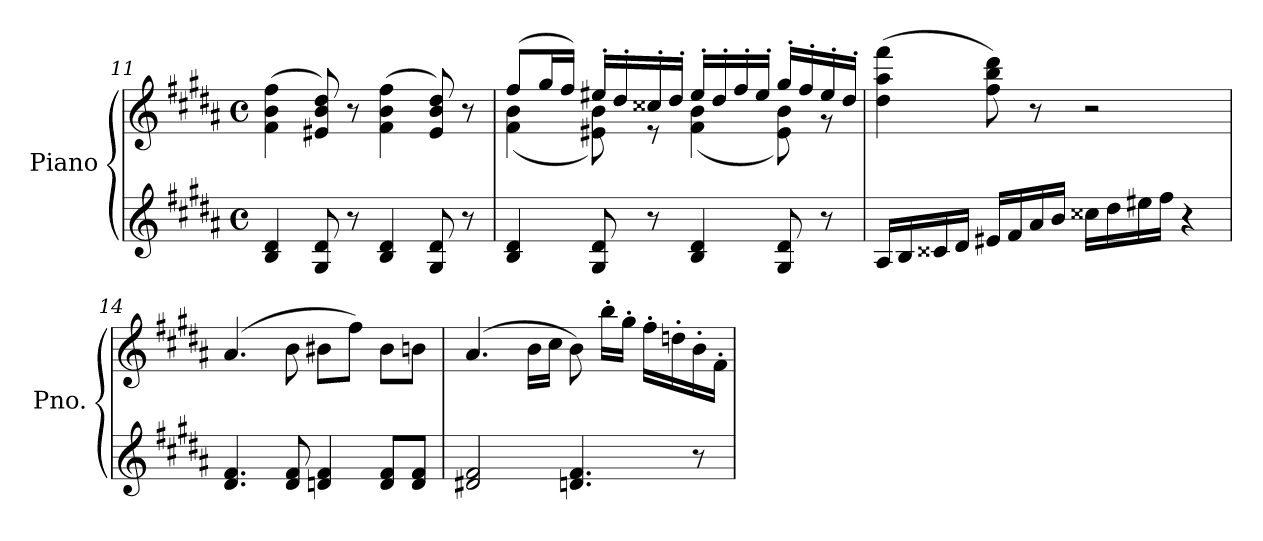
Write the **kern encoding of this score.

**kern	**kern
*part1	*part1
*staff2	*staff1
*I"Piano	*
*I'Pno.	*
*clefG2	*clefG2
*k[f#c#g#d#a#]	*k[f#c#g#d#a#]
*M4/4	*M4/4
*met(c)	*met(c)
=11	=11
4B/ 4d#/	(>4f#\ 4b\ 4ff#\
8G#/ 8d#/	8e#X/ 8b/ 8dd#/)
8r	8r
4B/ 4d#/	(>4f#\ 4b\ 4ff#\
8G#/ 8d#/	8e#/ 8b/ 8dd#/)
8r	8r
!!LO:LB:g=z
=12	=12
*	*^
4B/ 4d#/	(>8ff#/L	(<4f#\ 4b\
.	16gg#/L	.
.	16ff#/JJ)	.
8G#/ 8d#/	16ee#X'/LL	8e#X\ 8b\)
.	16dd#'/	.
8r	16cc##X'/	8r
.	16dd#'/JJ	.
4B/ 4d#/	16ee#'/LL	(<4f#\ 4b\
.	16dd#'/	.
.	16ff#'/	.
.	16ee#'/JJ	.
8G#/ 8d#/	16gg#'/LL	8e#\ 8b\)
.	16ff#'/	.
8r	16ee#'/	8r
.	16dd#'/JJ	.
*	*v	*v
=13	=13
16A#/LL	(>4dd#\ 4aa#\ 4fff#\
16B/	.
16c##X/	.
16d#/JJ	.
16e#X/LL	8ff#\ 8bb\ 8ddd#\)
16f#/	.
16a#/	8r
16b/JJ	.
16cc##X\LL	2r
16dd#\	.
16ee#X\	.
16ff#\JJ	.
4r	.
!!LO:LB:g=z
=14	=14
4.d#/ 4.f#/	(>4.a#/
8d#/ 8f#/	8b\
4dn/ 4f#/	8b#X\L
.	8ff#\J)
8d/ 8f#/L	8b#\L
8d/ 8f#/J	8bn\J
=15	=15
2d#X/ 2f#/	(>4.a#/
.	16b\LL
.	16cc#\JJ
4.dn/ 4.f#/	8b\)
.	16bb'\LL
.	16gg#'\JJ
.	16ff#'\LL
.	16ddn'\
8r	16b'\
.	16f#'\JJ
=	=
*-	*-
